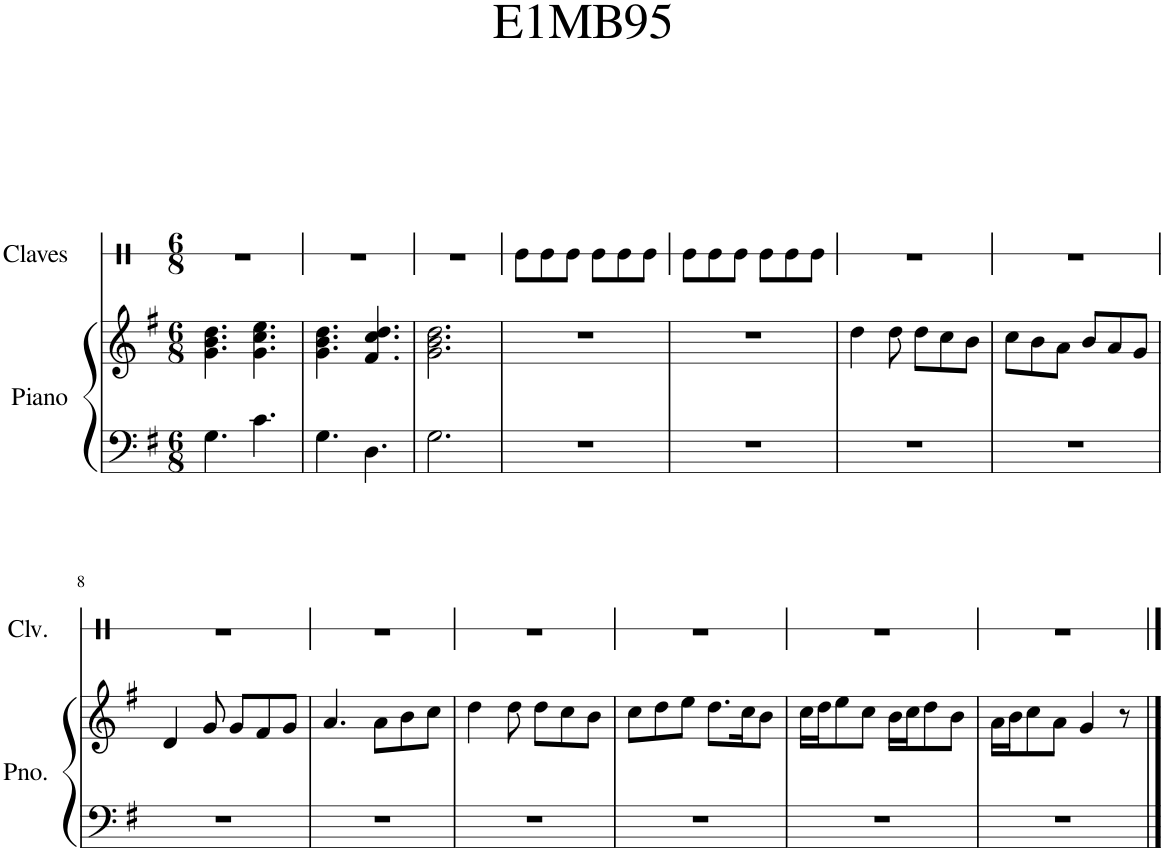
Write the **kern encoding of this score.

**kern	**kern	**kern
*part2	*part2	*part1
*staff3	*staff2	*staff1
*I"Piano	*	*I"Claves
*I'Pno.	*	*I'Clv.
*	*	*stria1
*clefF4	*clefG2	*clefX
*k[f#]	*k[f#]	*k[]
*M6/8	*M6/8	*M6/8
=1	=1	=1
4.G\	4.g\ 4.b\ 4.dd\	2.r
4.c\	4.g\ 4.cc\ 4.ee\	.
=2	=2	=2
4.G\	4.g\ 4.b\ 4.dd\	2.r
4.D\	4.f#/ 4.cc/ 4.dd/	.
=3	=3	=3
2.G\	2.g\ 2.b\ 2.dd\	2.r
=4	=4	=4
2.r	2.r	8Re\L
.	.	8Re\
.	.	8Re\J
.	.	8Re\L
.	.	8Re\
.	.	8Re\J
=5	=5	=5
2.r	2.r	8Re\L
.	.	8Re\
.	.	8Re\J
.	.	8Re\L
.	.	8Re\
.	.	8Re\J
=6	=6	=6
2.r	4dd\	2.r
.	8dd\	.
.	8dd\L	.
.	8cc\	.
.	8b\J	.
=7	=7	=7
2.r	8cc\L	2.r
.	8b\	.
.	8a\J	.
.	8b/L	.
.	8a/	.
.	8g/J	.
!!LO:LB:g=z
=8	=8	=8
2.r	4d/	2.r
.	8g/	.
.	8g/L	.
.	8f#/	.
.	8g/J	.
=9	=9	=9
2.r	4.a/	2.r
.	8a\L	.
.	8b\	.
.	8cc\J	.
=10	=10	=10
2.r	4dd\	2.r
.	8dd\	.
.	8dd\L	.
.	8cc\	.
.	8b\J	.
=11	=11	=11
2.r	8cc\L	2.r
.	8dd\	.
.	8ee\J	.
.	8.dd\L	.
.	16cc\K	.
.	8b\J	.
=12	=12	=12
2.r	16cc\LL	2.r
.	16dd\J	.
.	8ee\	.
.	8cc\J	.
.	16b\LL	.
.	16cc\J	.
.	8dd\	.
.	8b\J	.
=13	=13	=13
2.r	16a\LL	2.r
.	16b\J	.
.	8cc\	.
.	8a\J	.
.	4g/	.
.	8r	.
==	==	==
*-	*-	*-
